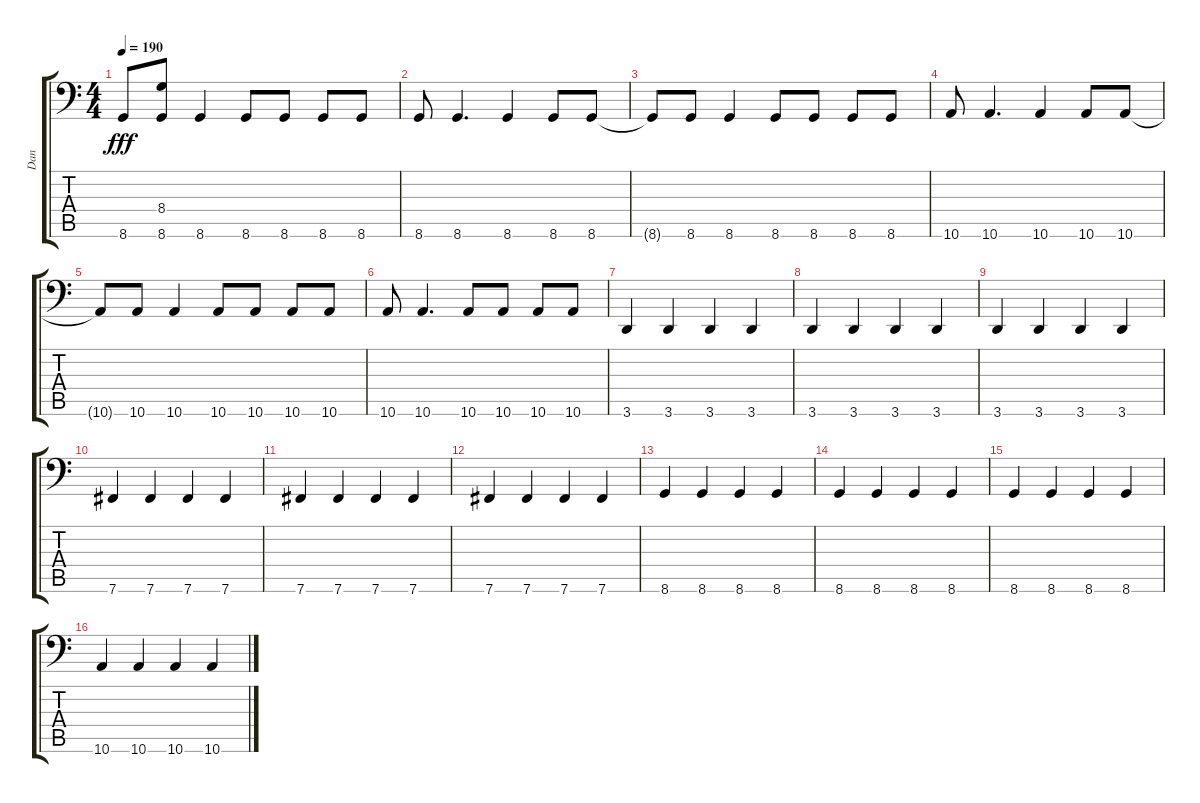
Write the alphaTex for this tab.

\track ("Dan" "Dan") {instrument electricbassfinger}
\staff {score tabs}
\tuning (Db3 Ab2 E2 B1 Gb1 B0) {hide}
\ts (4 4)
\tempo 190
\clef f4
\ks c
8.6{t}.8{dy fff} (8.4 8.6).8 8.6.4 8.6.8 8.6.8 8.6.8 8.6.8 |
8.6.8 8.6.4{d} 8.6.4 8.6.8 8.6.8 |
8.6{t}.8 8.6.8 8.6.4 8.6.8 8.6.8 8.6.8 8.6.8 |
10.6.8 10.6.4{d} 10.6.4 10.6.8 10.6.8 |
10.6{t}.8 10.6.8 10.6.4 10.6.8 10.6.8 10.6.8 10.6.8 |
10.6.8 10.6.4{d} 10.6.8 10.6.8 10.6.8 10.6.8 |
3.6.4 3.6.4 3.6.4 3.6.4 |
3.6.4 3.6.4 3.6.4 3.6.4 |
3.6.4 3.6.4 3.6.4 3.6.4 |
7.6.4 7.6.4 7.6.4 7.6.4 |
7.6.4 7.6.4 7.6.4 7.6.4 |
7.6.4 7.6.4 7.6.4 7.6.4 |
8.6.4 8.6.4 8.6.4 8.6.4 |
8.6.4 8.6.4 8.6.4 8.6.4 |
8.6.4 8.6.4 8.6.4 8.6.4 |
10.6.4 10.6.4 10.6.4 10.6.4
